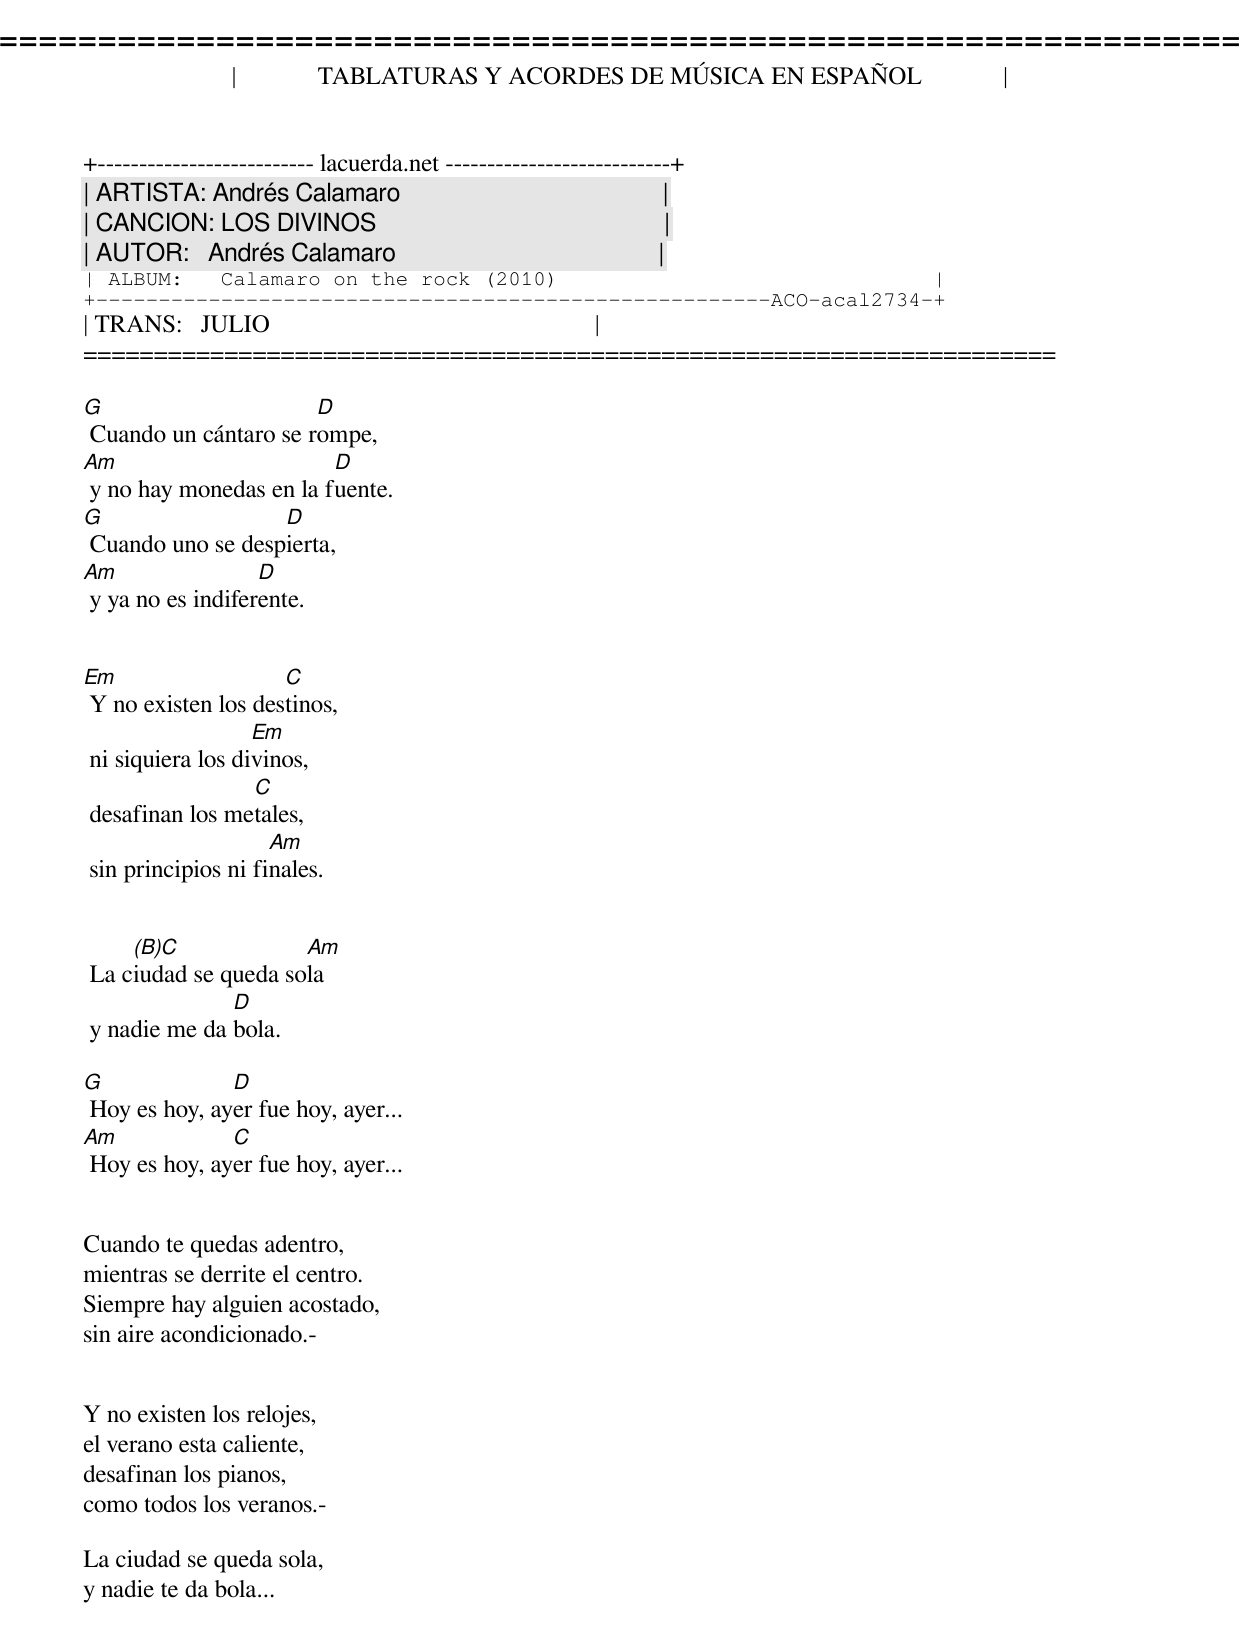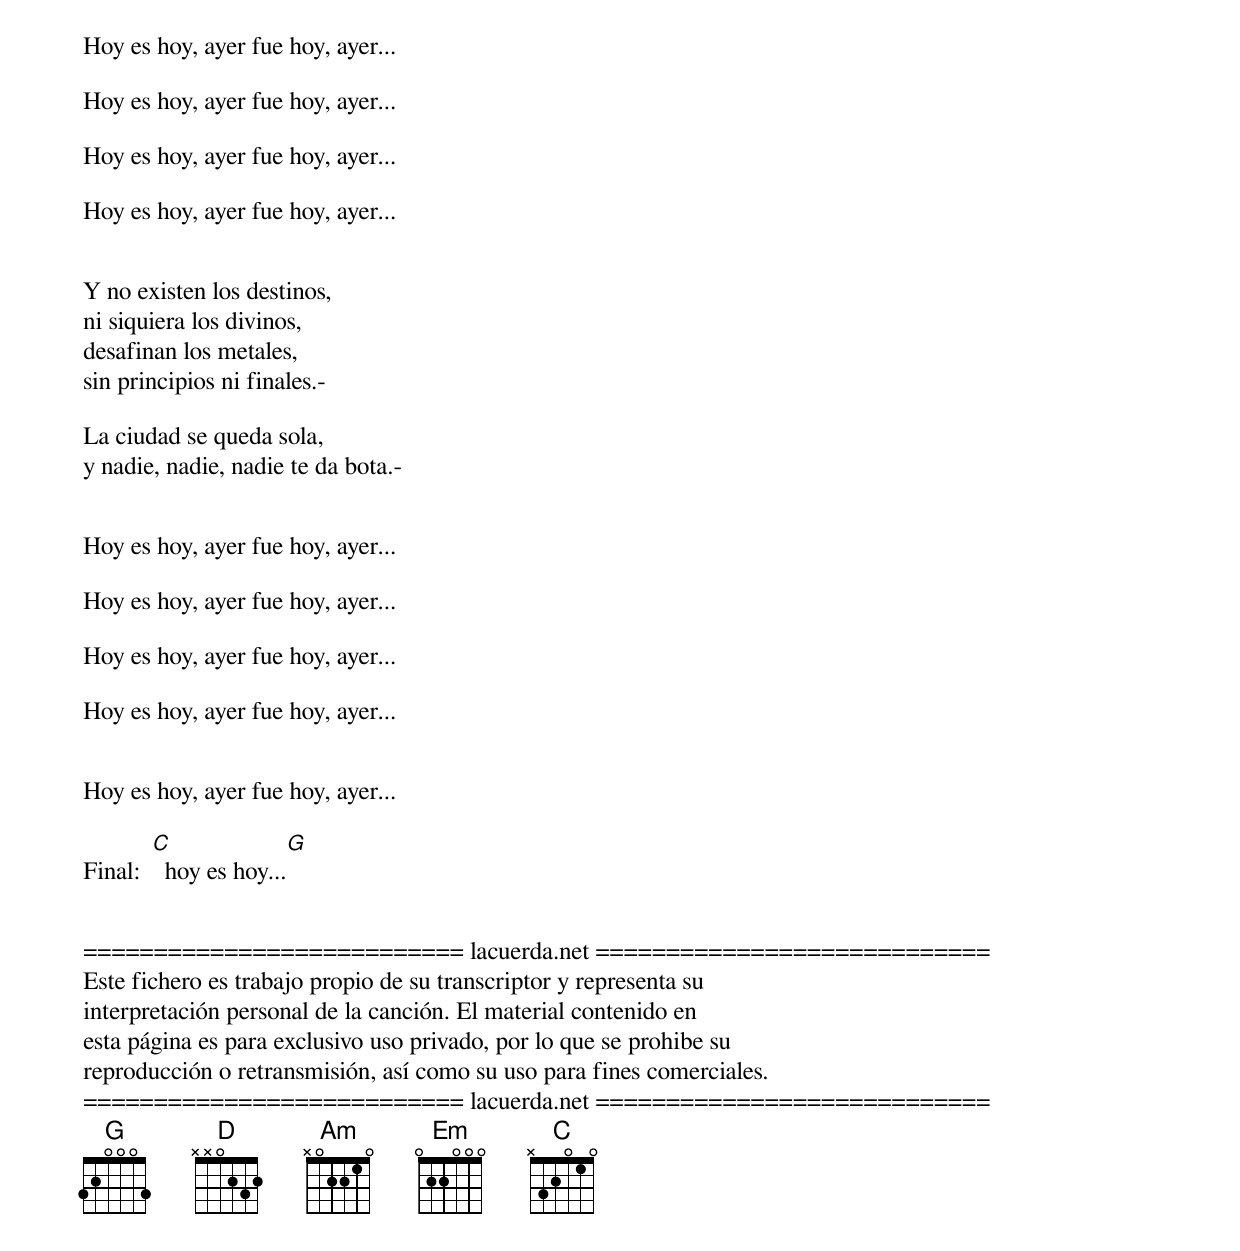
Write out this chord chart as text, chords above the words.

=====================================================================
|             TABLATURAS Y ACORDES DE MÚSICA EN ESPAÑOL             |
+-------------------------- lacuerda.net ---------------------------+
| ARTISTA: Andrés Calamaro                                          |
| CANCION: LOS DIVINOS                                              |
| AUTOR:   Andrés Calamaro                                          |
| ALBUM:   Calamaro on the rock (2010)                              |
+------------------------------------------------------ACO-acal2734-+
| TRANS:   JULIO                                                    |
=====================================================================

G                      D
 Cuando un cántaro se rompe,
Am                       D
 y no hay monedas en la fuente.
G                  D
 Cuando uno se despierta,
Am                 D
 y ya no es indiferente.


Em                   C
 Y no existen los destinos,
                   Em
 ni siquiera los divinos,
                 C
 desafinan los metales,
                     Am
 sin principios ni finales.


     (B)C             Am
 La ciudad se queda sola
               D
 y nadie me da bola.

G              D
 Hoy es hoy, ayer fue hoy, ayer...
Am             C
 Hoy es hoy, ayer fue hoy, ayer...


Cuando te quedas adentro,
mientras se derrite el centro.
Siempre hay alguien acostado,
sin aire acondicionado.-


Y no existen los relojes,
el verano esta caliente,
desafinan los pianos,
como todos los veranos.-

La ciudad se queda sola,
y nadie te da bola...


Hoy es hoy, ayer fue hoy, ayer...

Hoy es hoy, ayer fue hoy, ayer...

Hoy es hoy, ayer fue hoy, ayer...

Hoy es hoy, ayer fue hoy, ayer...


Y no existen los destinos,
ni siquiera los divinos,
desafinan los metales,
sin principios ni finales.-

La ciudad se queda sola,
y nadie, nadie, nadie te da bota.-


Hoy es hoy, ayer fue hoy, ayer...

Hoy es hoy, ayer fue hoy, ayer...

Hoy es hoy, ayer fue hoy, ayer...

Hoy es hoy, ayer fue hoy, ayer...


Hoy es hoy, ayer fue hoy, ayer...

        C              G
Final:    hoy es hoy...


=========================== lacuerda.net ============================
Este fichero es trabajo propio de su transcriptor y representa su
interpretación personal de la canción. El material contenido en
esta página es para exclusivo uso privado, por lo que se prohibe su
reproducción o retransmisión, así como su uso para fines comerciales.
=========================== lacuerda.net ============================
